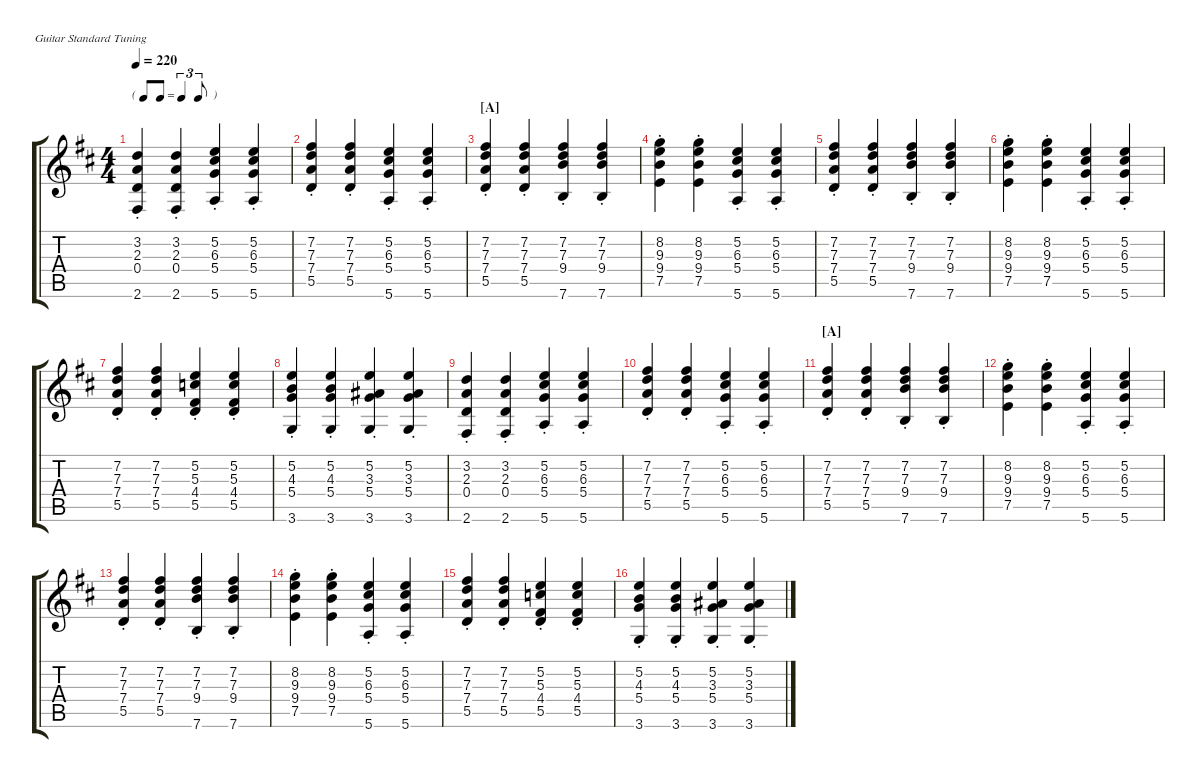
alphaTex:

\hideDynamics
\singleTrackTrackNamePolicy hidden
\multiTrackTrackNamePolicy hidden
\firstSystemTrackNameOrientation horizontal
\otherSystemsTrackNameOrientation horizontal
\track ("Guitar III" "Gtr. III") {instrument acousticguitarsteel}
\staff {score tabs}
\tuning (E4 B3 G3 D3 A2 E2)
\ts (4 4)
\tf triplet8th
\tempo 220
\clef g2
\scale
0.25
\ks d
(2.6{st} 0.4{st} 2.3{st} 3.2{st}).4{dy mf} (3.2{st} 2.3{st} 0.4{st} 2.6{st}).4 (5.6{st} 5.4{st} 6.3{st} 5.2{st}).4 (5.2{st} 6.3{st} 5.4{st} 5.6{st}).4 |
\scale
0.25 (5.5{st} 7.2{st} 7.3{st} 7.4{st}).4 (7.2{st} 7.3{st} 7.4{st} 5.5{st}).4 (5.6{st} 5.4{st} 6.3{st} 5.2{st}).4 (5.2{st} 6.3{st} 5.4{st} 5.6{st}).4 |
\section ("A" "")
\scale
0.25 (5.5{st} 7.4{st} 7.3{st} 7.2{st}).4 (7.2{st} 7.3{st} 7.4{st} 5.5{st}).4 (7.6{st} 9.4{st} 7.3{st} 7.2{st}).4 (7.2{st} 7.3{st} 9.4{st} 7.6{st}).4 |
\scale
0.25 (7.5{st} 9.4{st} 9.3{st} 8.2{st}).4 (8.2{st} 9.3{st} 9.4{st} 7.5{st}).4 (5.6{st} 5.4{st} 6.3{st} 5.2{st}).4 (5.2{st} 6.3{st} 5.4{st} 5.6{st}).4 |
\scale
0.25 (5.5{st} 7.4{st} 7.3{st} 7.2{st}).4 (7.2{st} 7.3{st} 7.4{st} 5.5{st}).4 (7.6{st} 9.4{st} 7.3{st} 7.2{st}).4 (7.2{st} 7.3{st} 9.4{st} 7.6{st}).4 |
\scale
0.25 (7.5{st} 9.4{st} 9.3{st} 8.2{st}).4 (8.2{st} 9.3{st} 9.4{st} 7.5{st}).4 (5.6{st} 5.4{st} 6.3{st} 5.2{st}).4 (5.2{st} 6.3{st} 5.4{st} 5.6{st}).4 |
\scale
0.25 (5.5{st} 7.4{st} 7.3{st} 7.2{st}).4 (7.2{st} 7.3{st} 7.4{st} 5.5{st}).4 (5.5{st} 4.4{st} 5.3{st} 5.2{st}).4 (5.2{st} 5.3{st} 4.4{st} 5.5{st}).4 |
\scale
0.25 (3.6{st} 5.4{st} 4.3{st} 5.2{st}).4 (5.2{st} 4.3{st} 5.4{st} 3.6{st}).4 (3.6{st} 5.4{st} 3.3{st} 5.2{st}).4 (5.2{st} 3.3{st} 5.4{st} 3.6{st}).4 |
\scale
0.25 (2.6{st} 0.4{st} 2.3{st} 3.2{st}).4 (3.2{st} 2.3{st} 0.4{st} 2.6{st}).4 (5.6{st} 5.4{st} 6.3{st} 5.2{st}).4 (5.2{st} 6.3{st} 5.4{st} 5.6{st}).4 |
\scale
0.25 (5.5{st} 7.2{st} 7.3{st} 7.4{st}).4 (7.2{st} 7.3{st} 7.4{st} 5.5{st}).4 (5.6{st} 5.4{st} 6.3{st} 5.2{st}).4 (5.2{st} 6.3{st} 5.4{st} 5.6{st}).4 |
\section ("A" "")
\scale
0.25 (5.5{st} 7.4{st} 7.3{st} 7.2{st}).4 (7.2{st} 7.3{st} 7.4{st} 5.5{st}).4 (7.6{st} 9.4{st} 7.3{st} 7.2{st}).4 (7.2{st} 7.3{st} 9.4{st} 7.6{st}).4 |
\scale
0.25 (7.5{st} 9.4{st} 9.3{st} 8.2{st}).4 (8.2{st} 9.3{st} 9.4{st} 7.5{st}).4 (5.6{st} 5.4{st} 6.3{st} 5.2{st}).4 (5.2{st} 6.3{st} 5.4{st} 5.6{st}).4 |
\scale
0.25 (5.5{st} 7.4{st} 7.3{st} 7.2{st}).4 (7.2{st} 7.3{st} 7.4{st} 5.5{st}).4 (7.6{st} 9.4{st} 7.3{st} 7.2{st}).4 (7.2{st} 7.3{st} 9.4{st} 7.6{st}).4 |
\scale
0.25 (7.5{st} 9.4{st} 9.3{st} 8.2{st}).4 (8.2{st} 9.3{st} 9.4{st} 7.5{st}).4 (5.6{st} 5.4{st} 6.3{st} 5.2{st}).4 (5.2{st} 6.3{st} 5.4{st} 5.6{st}).4 |
\scale
0.25 (5.5{st} 7.4{st} 7.3{st} 7.2{st}).4 (7.2{st} 7.3{st} 7.4{st} 5.5{st}).4 (5.5{st} 4.4{st} 5.3{st} 5.2{st}).4 (5.2{st} 5.3{st} 4.4{st} 5.5{st}).4 |
\scale
0.25 (3.6{st} 5.4{st} 4.3{st} 5.2{st}).4 (5.2{st} 4.3{st} 5.4{st} 3.6{st}).4 (3.6{st} 5.4{st} 3.3{st} 5.2{st}).4 (5.2{st} 3.3{st} 5.4{st} 3.6{st}).4
